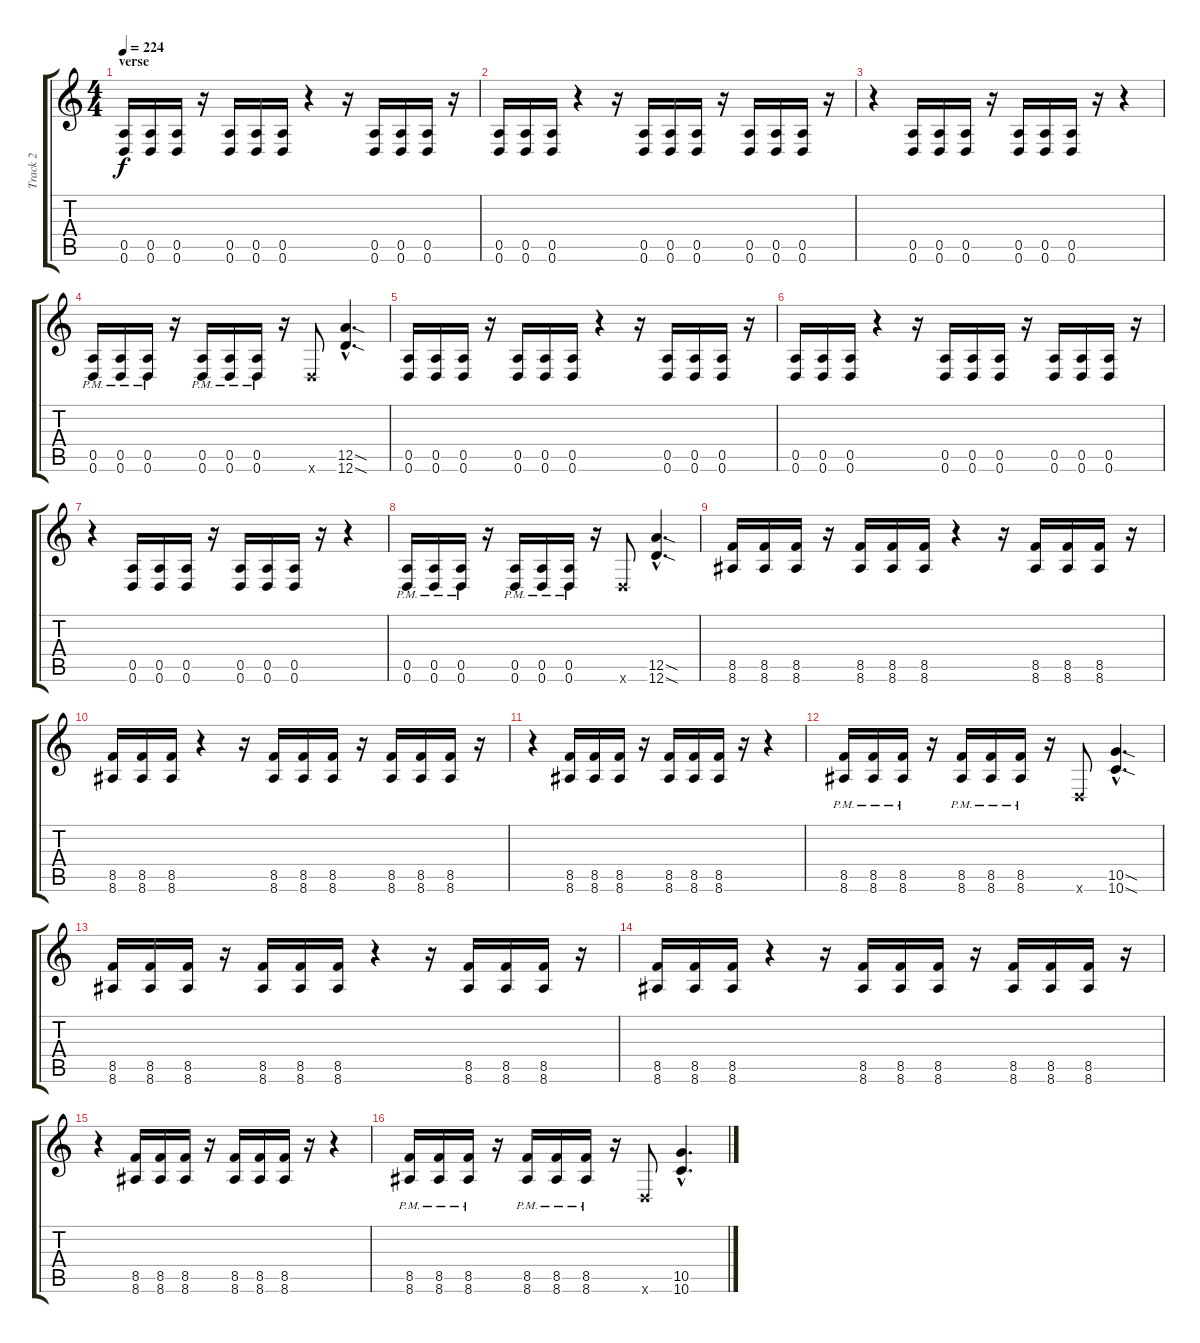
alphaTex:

\track ("Track 2" "Track 2") {instrument distortionguitar}
\staff {score tabs}
\tuning (E4 B3 G3 D3 A2 D2) {hide}
\ts (4 4)
\section ("" "verse")
\tempo 224
\clef g2
\ks c
(0.5 0.6).16{dy f} (0.5 0.6).16 (0.5 0.6).16 r.16 (0.5 0.6).16 (0.5 0.6).16 (0.5 0.6).16 r.4 r.16 (0.5 0.6).16 (0.5 0.6).16 (0.5 0.6).16 r.16 |
(0.5 0.6).16 (0.5 0.6).16 (0.5 0.6).16 r.4 r.16 (0.5 0.6).16 (0.5 0.6).16 (0.5 0.6).16 r.16 (0.5 0.6).16 (0.5 0.6).16 (0.5 0.6).16 r.16 |
r.4 (0.5 0.6).16 (0.5 0.6).16 (0.5 0.6).16 r.16 (0.5 0.6).16 (0.5 0.6).16 (0.5 0.6).16 r.16 r.4 |
(0.5{pm} 0.6{pm}).16 (0.5{pm} 0.6{pm}).16 (0.5{pm} 0.6{pm}).16 r.16 (0.5{pm} 0.6{pm}).16 (0.5{pm} 0.6{pm}).16 (0.5{pm} 0.6{pm}).16 r.16 0.6{x}.8 (12.5{sod hac} 12.6{sod hac}).4{d} |
(0.5 0.6).16 (0.5 0.6).16 (0.5 0.6).16 r.16 (0.5 0.6).16 (0.5 0.6).16 (0.5 0.6).16 r.4 r.16 (0.5 0.6).16 (0.5 0.6).16 (0.5 0.6).16 r.16 |
(0.5 0.6).16 (0.5 0.6).16 (0.5 0.6).16 r.4 r.16 (0.5 0.6).16 (0.5 0.6).16 (0.5 0.6).16 r.16 (0.5 0.6).16 (0.5 0.6).16 (0.5 0.6).16 r.16 |
r.4 (0.5 0.6).16 (0.5 0.6).16 (0.5 0.6).16 r.16 (0.5 0.6).16 (0.5 0.6).16 (0.5 0.6).16 r.16 r.4 |
(0.5{pm} 0.6{pm}).16 (0.5{pm} 0.6{pm}).16 (0.5{pm} 0.6{pm}).16 r.16 (0.5{pm} 0.6{pm}).16 (0.5{pm} 0.6{pm}).16 (0.5{pm} 0.6{pm}).16 r.16 0.6{x}.8 (12.5{sod hac} 12.6{sod hac}).4{d} |
(8.5 8.6).16 (8.5 8.6).16 (8.5 8.6).16 r.16 (8.5 8.6).16 (8.5 8.6).16 (8.5 8.6).16 r.4 r.16 (8.5 8.6).16 (8.5 8.6).16 (8.5 8.6).16 r.16 |
(8.5 8.6).16 (8.5 8.6).16 (8.5 8.6).16 r.4 r.16 (8.5 8.6).16 (8.5 8.6).16 (8.5 8.6).16 r.16 (8.5 8.6).16 (8.5 8.6).16 (8.5 8.6).16 r.16 |
r.4 (8.5 8.6).16 (8.5 8.6).16 (8.5 8.6).16 r.16 (8.5 8.6).16 (8.5 8.6).16 (8.5 8.6).16 r.16 r.4 |
(8.5{pm} 8.6{pm}).16 (8.5{pm} 8.6{pm}).16 (8.5{pm} 8.6{pm}).16 r.16 (8.5{pm} 8.6{pm}).16 (8.5{pm} 8.6{pm}).16 (8.5{pm} 8.6{pm}).16 r.16 0.6{x}.8 (10.5{sod hac} 10.6{sod hac}).4{d} |
(8.5 8.6).16 (8.5 8.6).16 (8.5 8.6).16 r.16 (8.5 8.6).16 (8.5 8.6).16 (8.5 8.6).16 r.4 r.16 (8.5 8.6).16 (8.5 8.6).16 (8.5 8.6).16 r.16 |
(8.5 8.6).16 (8.5 8.6).16 (8.5 8.6).16 r.4 r.16 (8.5 8.6).16 (8.5 8.6).16 (8.5 8.6).16 r.16 (8.5 8.6).16 (8.5 8.6).16 (8.5 8.6).16 r.16 |
r.4 (8.5 8.6).16 (8.5 8.6).16 (8.5 8.6).16 r.16 (8.5 8.6).16 (8.5 8.6).16 (8.5 8.6).16 r.16 r.4 |
(8.5{pm} 8.6{pm}).16 (8.5{pm} 8.6{pm}).16 (8.5{pm} 8.6{pm}).16 r.16 (8.5{pm} 8.6{pm}).16 (8.5{pm} 8.6{pm}).16 (8.5{pm} 8.6{pm}).16 r.16 0.6{x}.8 (10.5{hac} 10.6{hac}).4{d}
